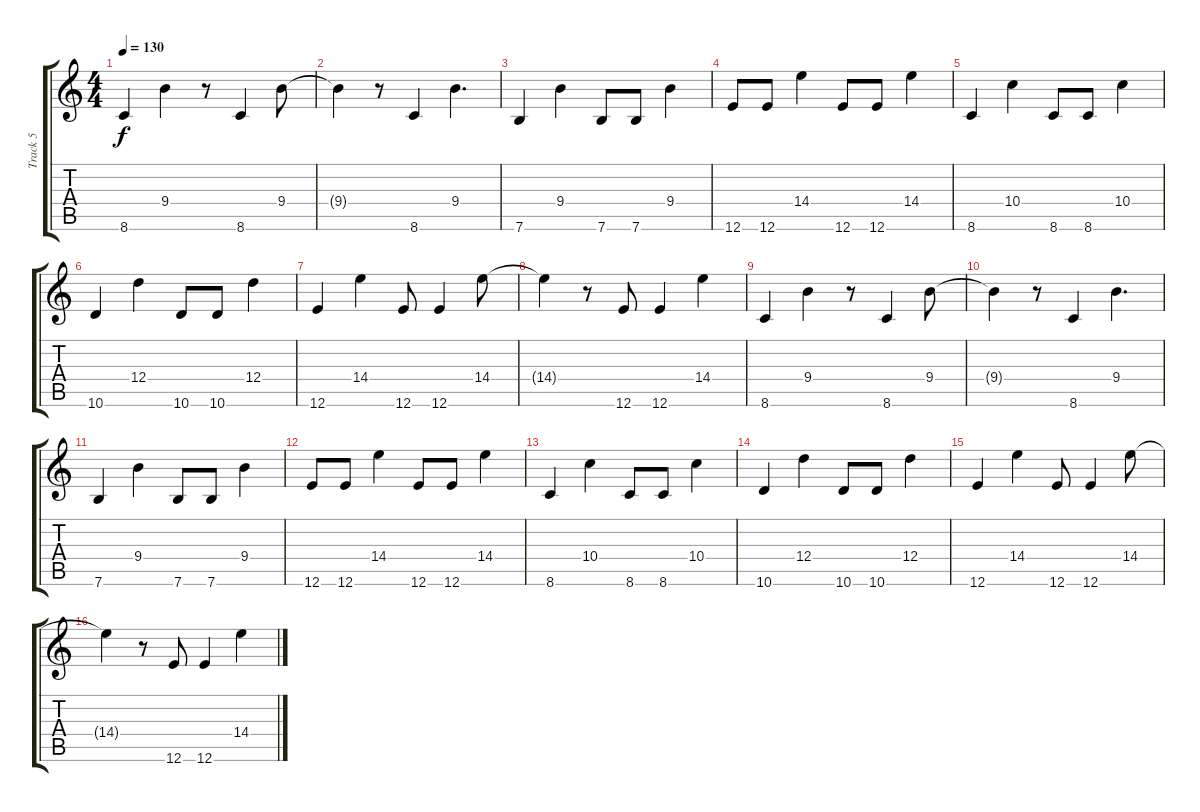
\track ("Track 5" "Track 5") {instrument overdrivenguitar}
\staff {score tabs}
\tuning (E4 B3 G3 D3 A2 E2) {hide}
\ts (4 4)
\tempo 130
\clef g2
\ks c
8.6.4{dy f} 9.4.4 r.8 8.6.4 9.4.8 |
9.4{t}.4 r.8 8.6.4 9.4.4{d} |
7.6.4 9.4.4 7.6.8 7.6.8 9.4.4 |
12.6.8 12.6.8 14.4.4 12.6.8 12.6.8 14.4.4 |
8.6.4 10.4.4 8.6.8 8.6.8 10.4.4 |
10.6.4 12.4.4 10.6.8 10.6.8 12.4.4 |
12.6.4 14.4.4 12.6.8 12.6.4 14.4.8 |
14.4{t}.4 r.8 12.6.8 12.6.4 14.4.4 |
8.6.4 9.4.4 r.8 8.6.4 9.4.8 |
9.4{t}.4 r.8 8.6.4 9.4.4{d} |
7.6.4 9.4.4 7.6.8 7.6.8 9.4.4 |
12.6.8 12.6.8 14.4.4 12.6.8 12.6.8 14.4.4 |
8.6.4 10.4.4 8.6.8 8.6.8 10.4.4 |
10.6.4 12.4.4 10.6.8 10.6.8 12.4.4 |
12.6.4 14.4.4 12.6.8 12.6.4 14.4.8 |
14.4{t}.4 r.8 12.6.8 12.6.4 14.4.4
